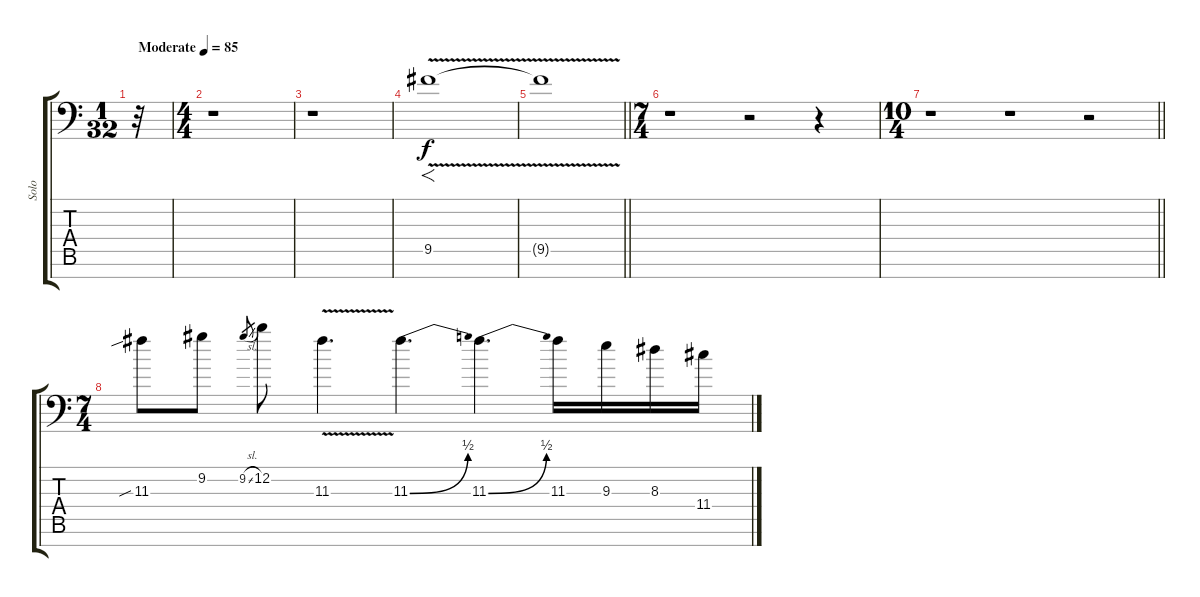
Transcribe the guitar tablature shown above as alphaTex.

\track ("Solo" "Solo") {instrument overdrivenguitar}
\staff {score tabs}
\tuning (E4 B3 G3 D3 A2 E2 A1) {hide}
\ts (1 32)
\tempo (85 "Moderate")
\clef f4
\ks c
r.32{dy f instrument overdrivenguitar} |
\ts (4 4)
r.1 |
r.1 |
9.5{v}.1{f} |
\barLineRight lightlight
9.5{t}.1 |
\ts (7 4)
\section ("" "")
r.1 r.2 r.4 |
\ts (10 4)
\barLineRight lightlight
r.1 r.1 r.2 |
\ts (7 4)
\section ("" "")
11.3{sib}.8 9.2.8 9.2{sl}.8{gr} 12.2.8 11.3{v}.4{d} 11.3{be (bend 0 0 60 2)}.4{d} 11.3{be (bend 0 0 60 2)}.4{d} 11.3.16 9.3.16 8.3.16 11.4.16
